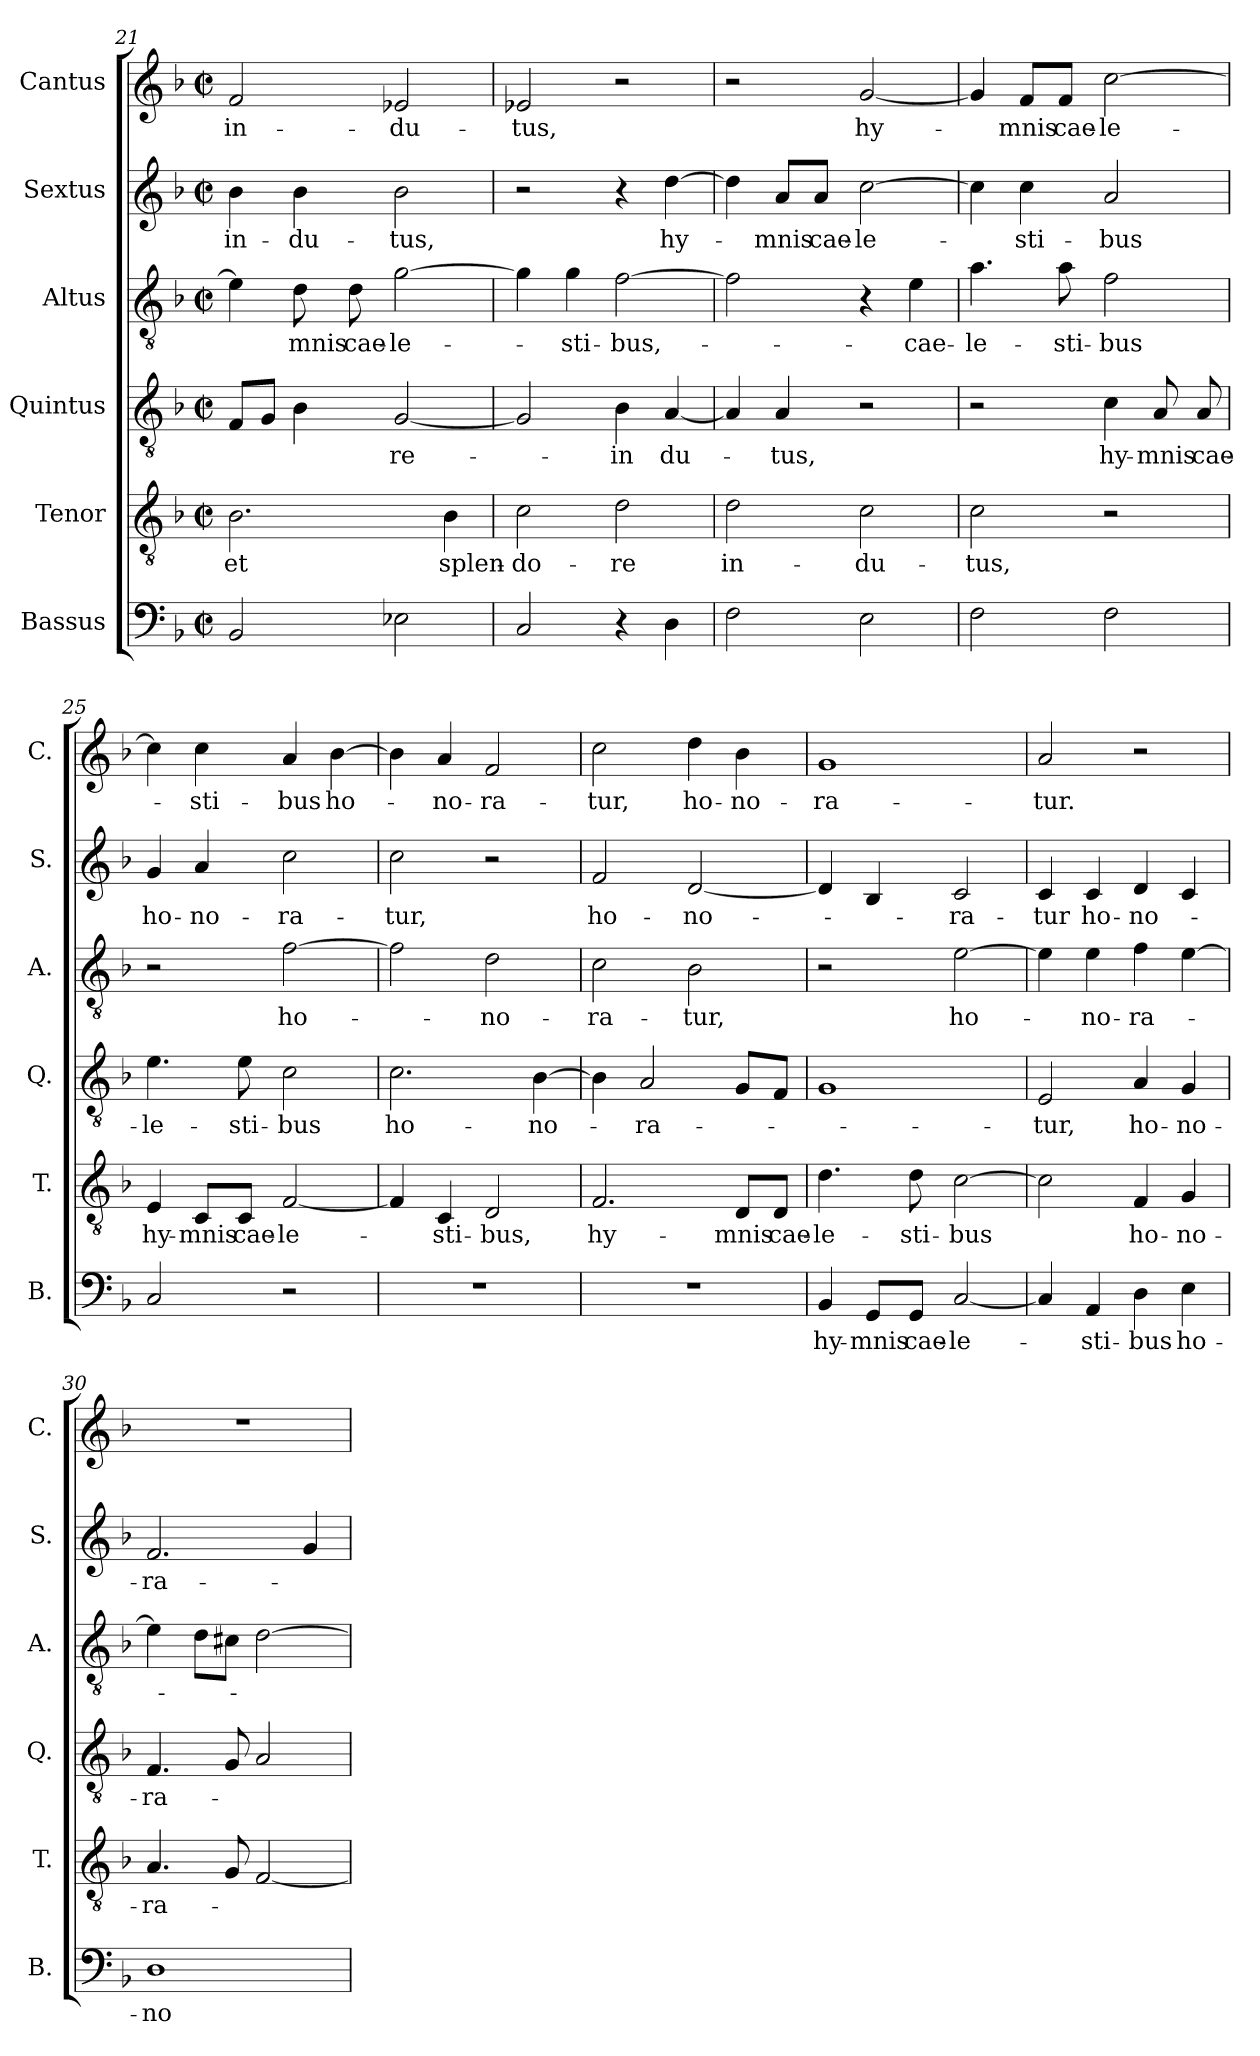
**kern	**text	**kern	**text	**kern	**text	**kern	**text	**kern	**text	**kern	**text
*part6	*part6	*part5	*part5	*part4	*part4	*part3	*part3	*part2	*part2	*part1	*part1
*staff6	*staff6	*staff5	*staff5	*staff4	*staff4	*staff3	*staff3	*staff2	*staff2	*staff1	*staff1
*I"Bassus	*	*I"Tenor	*	*I"Quintus	*	*I"Altus	*	*I"Sextus	*	*I"Cantus	*
*I'B.	*	*I'T.	*	*I'Q.	*	*I'A.	*	*I'S.	*	*I'C.	*
!!LO:LB:g=z
*clefF4	*	*clefGv2	*	*clefGv2	*	*clefGv2	*	*clefG2	*	*clefG2	*
*k[b-]	*	*k[b-]	*	*k[b-]	*	*k[b-]	*	*k[b-]	*	*k[b-]	*
*F:	*	*F:	*	*F:	*	*F:	*	*F:	*	*F:	*
*M2/2	*	*M2/2	*	*M2/2	*	*M2/2	*	*M2/2	*	*M2/2	*
*met(c|)	*	*met(c|)	*	*met(c|)	*	*met(c|)	*	*met(c|)	*	*met(c|)	*
=21	=21	=21	=21	=21	=21	=21	=21	=21	=21	=21	=21
!	!	!	!LO:LY:b:cj	!	!	!	!	!	!LO:LY:b:cj	!	!LO:LY:b:cj
2BB-/	.	2.B-\	et	8F/L	.	4e-\]	.	4b-\	in-	2f/	in-
.	.	.	.	8G/J	.	.	.	.	.	.	.
!	!	!	!	!	!	!	!LO:LY:b:cj	!	!LO:LY:b:cj	!	!
.	.	.	.	4B-\	.	8d\	-mnis	4b-\	-du-	.	.
!	!	!	!	!	!	!	!LO:LY:b:cj	!	!	!	!
.	.	.	.	.	.	8d\	cae-	.	.	.	.
!	!	!	!	!	!LO:LY:b:cj	!	!LO:LY:b:cj	!	!LO:LY:b:cj	!	!LO:LY:b:cj
2E-X\	.	.	.	[<2G/	-re-	[>2g\	-le-	2b-\	-tus,	2e-X/	-du-
!	!	!	!LO:LY:b:cj	!	!	!	!	!	!	!	!
.	.	4B-\	splen-	.	.	.	.	.	.	.	.
=22	=22	=22	=22	=22	=22	=22	=22	=22	=22	=22	=22
!	!	!	!LO:LY:b:cj	!	!	!	!	!	!	!	!LO:LY:b:cj
2C/	.	2c\	-do-	2G/]	.	4g\]	.	2r	.	2e-X/	-tus,
!	!	!	!	!	!	!	!LO:LY:b:cj	!	!	!	!
.	.	.	.	.	.	4g\	-sti-	.	.	.	.
!	!	!	!LO:LY:b:cj	!	!LO:LY:b:cj	!	!LO:LY:b:cj	!	!	!	!
4r	.	2d\	-re	4B-\	-in	[>2f\	-bus,-	4r	.	2r	.
!	!	!	!	!	!LO:LY:b:cj	!	!	!	!LO:LY:b:cj	!	!
4D\	.	.	.	[<4A/	du-	.	.	[>4dd\	hy-	.	.
=23	=23	=23	=23	=23	=23	=23	=23	=23	=23	=23	=23
!	!	!	!LO:LY:b:cj	!	!	!	!	!	!	!	!
2F\	.	2d\	in-	4A/]	.	2f\]	.	4dd\]	.	2r	.
!	!	!	!	!	!LO:LY:b:cj	!	!	!	!LO:LY:b:cj	!	!
.	.	.	.	4A/	-tus,	.	.	8a/L	-mnis	.	.
!	!	!	!	!	!	!	!	!	!LO:LY:b:cj	!	!
.	.	.	.	.	.	.	.	8a/J	cae-	.	.
!	!	!	!LO:LY:b:cj	!	!	!	!	!	!LO:LY:b:cj	!	!LO:LY:b:cj
2E\	.	2c\	-du-	2r	.	4r	.	[>2cc\	-le-	[<2g/	hy-
!	!	!	!	!	!	!	!LO:LY:b:cj	!	!	!	!
.	.	.	.	.	.	4e\	-cae-	.	.	.	.
=24	=24	=24	=24	=24	=24	=24	=24	=24	=24	=24	=24
!	!	!	!LO:LY:b:cj	!	!	!	!LO:LY:b:cj	!	!	!	!
2F\	.	2c\	-tus,	2r	.	4.a\	-le-	4cc\]	.	4g/]	.
!	!	!	!	!	!	!	!	!	!LO:LY:b:cj	!	!LO:LY:b:cj
.	.	.	.	.	.	.	.	4cc\	-sti-	8f/L	-mnis
!	!	!	!	!	!	!	!LO:LY:b:cj	!	!	!	!LO:LY:b:cj
.	.	.	.	.	.	8a\	-sti-	.	.	8f/J	cae-
!	!	!	!	!	!LO:LY:b:cj	!	!LO:LY:b:cj	!	!LO:LY:b:cj	!	!LO:LY:b:cj
2F\	.	2r	.	4c\	hy-	2f\	-bus	2a/	-bus	[>2cc\	-le-
!	!	!	!	!	!LO:LY:b:cj	!	!	!	!	!	!
.	.	.	.	8A/	-mnis	.	.	.	.	.	.
!	!	!	!	!	!LO:LY:b:cj	!	!	!	!	!	!
.	.	.	.	8A/	cae-	.	.	.	.	.	.
=25	=25	=25	=25	=25	=25	=25	=25	=25	=25	=25	=25
!	!	!	!LO:LY:b:cj	!	!LO:LY:b:cj	!	!	!	!LO:LY:b:cj	!	!
2C/	.	4E/	hy-	4.e\	-le-	2r	.	4g/	ho-	4cc\]	.
!	!	!	!LO:LY:b:cj	!	!	!	!	!	!LO:LY:b:cj	!	!LO:LY:b:cj
.	.	8C/L	-mnis	.	.	.	.	4a/	-no-	4cc\	-sti-
!	!	!	!LO:LY:b:cj	!	!LO:LY:b:cj	!	!	!	!	!	!
.	.	8C/J	cae-	8e\	-sti-	.	.	.	.	.	.
!	!	!	!LO:LY:b:cj	!	!LO:LY:b:cj	!	!LO:LY:b:cj	!	!LO:LY:b:cj	!	!LO:LY:b:cj
2r	.	[>2F/	-le-	2c\	-bus	[<2f\	ho-	2cc\	-ra-	4a/	-bus
!	!	!	!	!	!	!	!	!	!	!	!LO:LY:b:cj
.	.	.	.	.	.	.	.	.	.	[<4b-\	ho-
!!LO:PB:g=z
=26	=26	=26	=26	=26	=26	=26	=26	=26	=26	=26	=26
!	!	!	!	!	!LO:LY:b:cj	!	!	!	!LO:LY:b:cj	!	!
1r	.	4F/]	.	2.c\	ho-	2f\]	.	2cc\	-tur,	4b-\]	.
!	!	!	!LO:LY:b:cj	!	!	!	!	!	!	!	!LO:LY:b:cj
.	.	4C/	-sti-	.	.	.	.	.	.	4a/	-no-
!	!	!	!LO:LY:b:cj	!	!	!	!LO:LY:b:cj	!	!	!	!LO:LY:b:cj
.	.	2D/	-bus,	.	.	2d\	-no-	2r	.	2f/	-ra-
!	!	!	!	!	!LO:LY:b:cj	!	!	!	!	!	!
.	.	.	.	[>4B-\	-no-	.	.	.	.	.	.
=27	=27	=27	=27	=27	=27	=27	=27	=27	=27	=27	=27
!	!	!	!LO:LY:b:cj	!	!	!	!LO:LY:b:cj	!	!LO:LY:b:cj	!	!LO:LY:b:cj
1r	.	2.F/	hy-	4B-\]	.	2c\	-ra-	2f/	ho-	2cc\	-tur,
!	!	!	!	!	!LO:LY:b:cj	!	!	!	!	!	!
.	.	.	.	2A/	-ra-	.	.	.	.	.	.
!	!	!	!	!	!	!	!LO:LY:b:cj	!	!LO:LY:b:cj	!	!LO:LY:b:cj
.	.	.	.	.	.	2B-\	-tur,	[<2d/	-no-	4dd\	ho-
!	!	!	!LO:LY:b:cj	!	!	!	!	!	!	!	!LO:LY:b:cj
.	.	8D/L	-mnis	8G/L	.	.	.	.	.	4b-\	-no-
!	!	!	!LO:LY:b:cj	!	!	!	!	!	!	!	!
.	.	8D/J	cae-	8F/J	.	.	.	.	.	.	.
=28	=28	=28	=28	=28	=28	=28	=28	=28	=28	=28	=28
!	!LO:LY:b:cj	!	!LO:LY:b:cj	!	!	!	!	!	!	!	!LO:LY:b:cj
4BB-/	hy-	4.d\	-le-	1G	.	2r	.	4d/]	.	1g	-ra-
!	!LO:LY:b:cj	!	!	!	!	!	!	!	!	!	!
8GG/L	-mnis	.	.	.	.	.	.	4B-/	.	.	.
!	!LO:LY:b:cj	!	!LO:LY:b:cj	!	!	!	!	!	!	!	!
8GG/J	cae-	8d\	-sti-	.	.	.	.	.	.	.	.
!	!LO:LY:b:cj	!	!LO:LY:b:cj	!	!	!	!LO:LY:b:cj	!	!LO:LY:b:cj	!	!
[<2C/	-le-	[>2c\	-bus	.	.	[>2e\	ho-	2c/	-ra-	.	.
=29	=29	=29	=29	=29	=29	=29	=29	=29	=29	=29	=29
!	!	!	!	!	!LO:LY:b:cj	!	!	!	!LO:LY:b:cj	!	!LO:LY:b:cj
4C/]	.	2c\]	.	2E/	-tur,	4e\]	.	4c/	-tur	2a/	-tur.
!	!LO:LY:b:cj	!	!	!	!	!	!LO:LY:b:cj	!	!LO:LY:b:cj	!	!
4AA/	-sti-	.	.	.	.	4e\	-no-	4c/	ho-	.	.
!	!LO:LY:b:cj	!	!LO:LY:b:cj	!	!LO:LY:b:cj	!	!LO:LY:b:cj	!	!LO:LY:b:cj	!	!
4D\	-bus	4F/	ho-	4A/	ho-	4f\	-ra-	4d/	-no-	2r	.
!	!LO:LY:b:cj	!	!LO:LY:b:cj	!	!LO:LY:b:cj	!	!	!	!	!	!
4E\	ho-	4G/	-no-	4G/	-no-	[>4e\	.	4c/	.	.	.
=30	=30	=30	=30	=30	=30	=30	=30	=30	=30	=30	=30
!	!LO:LY:b:cj	!	!LO:LY:b:cj	!	!LO:LY:b:cj	!	!	!	!LO:LY:b:cj	!	!
1D	-no-	4.A/	-ra-	4.F/	-ra-	4e\]	.	2.f/	-ra-	1r	.
.	.	.	.	.	.	8d\L	.	.	.	.	.
.	.	8G/	.	8G/	.	8c#X\J	.	.	.	.	.
.	.	[<2F/	.	2A/	.	[>2d\	.	.	.	.	.
.	.	.	.	.	.	.	.	4g/	.	.	.
=	=	=	=	=	=	=	=	=	=	=	=
*-	*-	*-	*-	*-	*-	*-	*-	*-	*-	*-	*-
